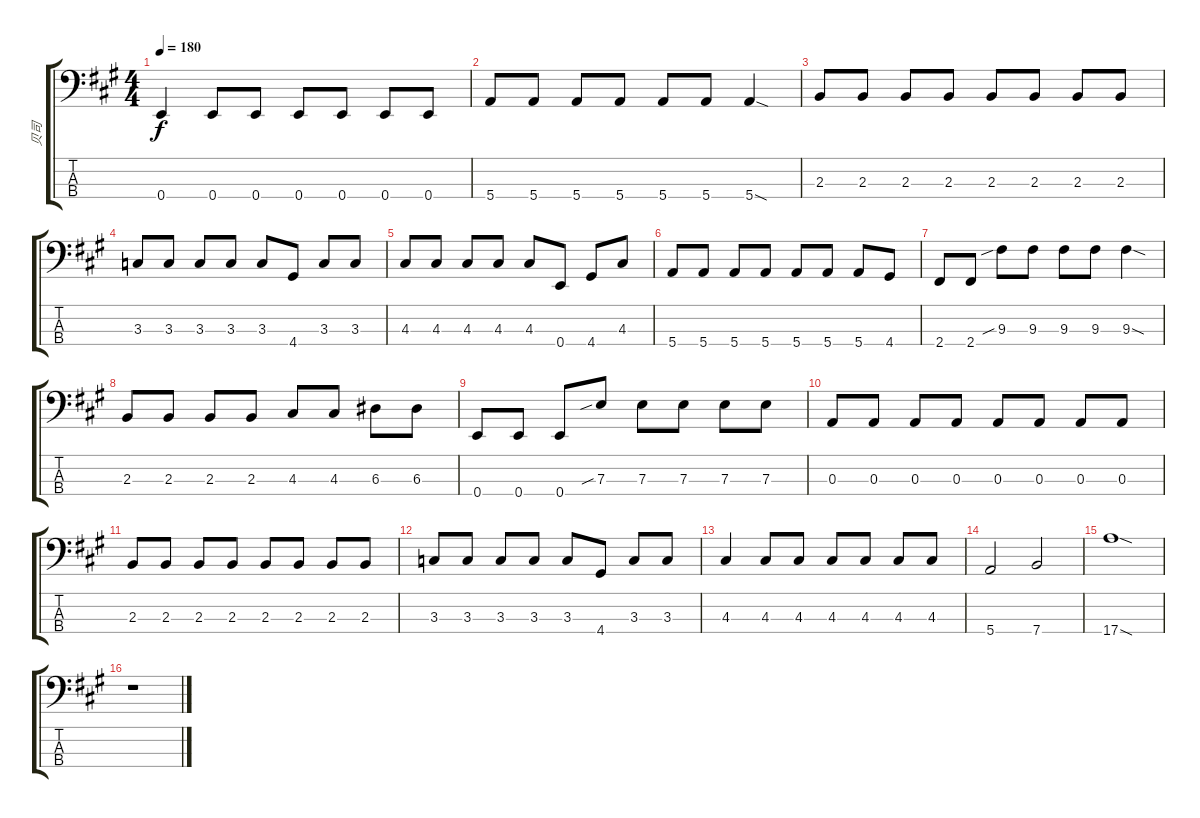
\track ("贝司" "贝司") {instrument electricbassfinger}
\staff {score tabs}
\tuning (G2 D2 A1 E1) {hide}
\ts (4 4)
\tempo 180
\clef f4
\ks a
0.4.4{dy f} 0.4.8 0.4.8 0.4.8 0.4.8 0.4.8 0.4.8 |
5.4.8 5.4.8 5.4.8 5.4.8 5.4.8 5.4.8 5.4{sod}.4 |
2.3.8 2.3.8 2.3.8 2.3.8 2.3.8 2.3.8 2.3.8 2.3.8 |
3.3.8 3.3.8 3.3.8 3.3.8 3.3.8 4.4.8 3.3.8 3.3.8 |
4.3.8 4.3.8 4.3.8 4.3.8 4.3.8 0.4.8 4.4.8 4.3.8 |
5.4.8 5.4.8 5.4.8 5.4.8 5.4.8 5.4.8 5.4.8 4.4.8 |
2.4.8 2.4.8 9.3{sib}.8 9.3.8 9.3.8 9.3.8 9.3{sod}.4 |
2.3.8 2.3.8 2.3.8 2.3.8 4.3.8 4.3.8 6.3.8 6.3.8 |
0.4.8 0.4.8 0.4.8 7.3{sib}.8 7.3.8 7.3.8 7.3.8 7.3.8 |
0.3.8 0.3.8 0.3.8 0.3.8 0.3.8 0.3.8 0.3.8 0.3.8 |
2.3.8 2.3.8 2.3.8 2.3.8 2.3.8 2.3.8 2.3.8 2.3.8 |
3.3.8 3.3.8 3.3.8 3.3.8 3.3.8 4.4.8 3.3.8 3.3.8 |
4.3.4 4.3.8 4.3.8 4.3.8 4.3.8 4.3.8 4.3.8 |
5.4.2 7.4.2 |
17.4{sod}.1 |
r.1
